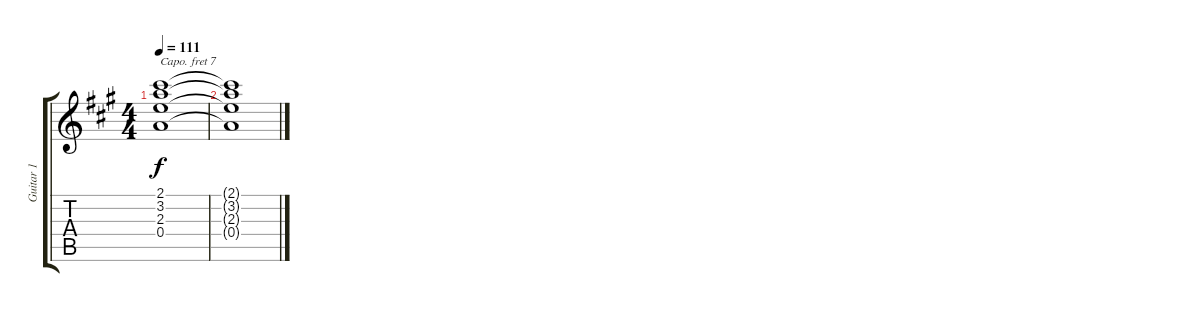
\track ("Guitar 1" "Guitar 1") {instrument acousticguitarnylon}
\staff {score tabs}
\capo 7
\tuning (E4 B3 G3 D3 A2 E2) {hide}
\ts (4 4)
\tempo 111
\clef g2
\ks a
(2.1 3.2 2.3 0.4).1{dy f} |
(2.1{t} 3.2{t} 2.3{t} 0.4{t}).1
